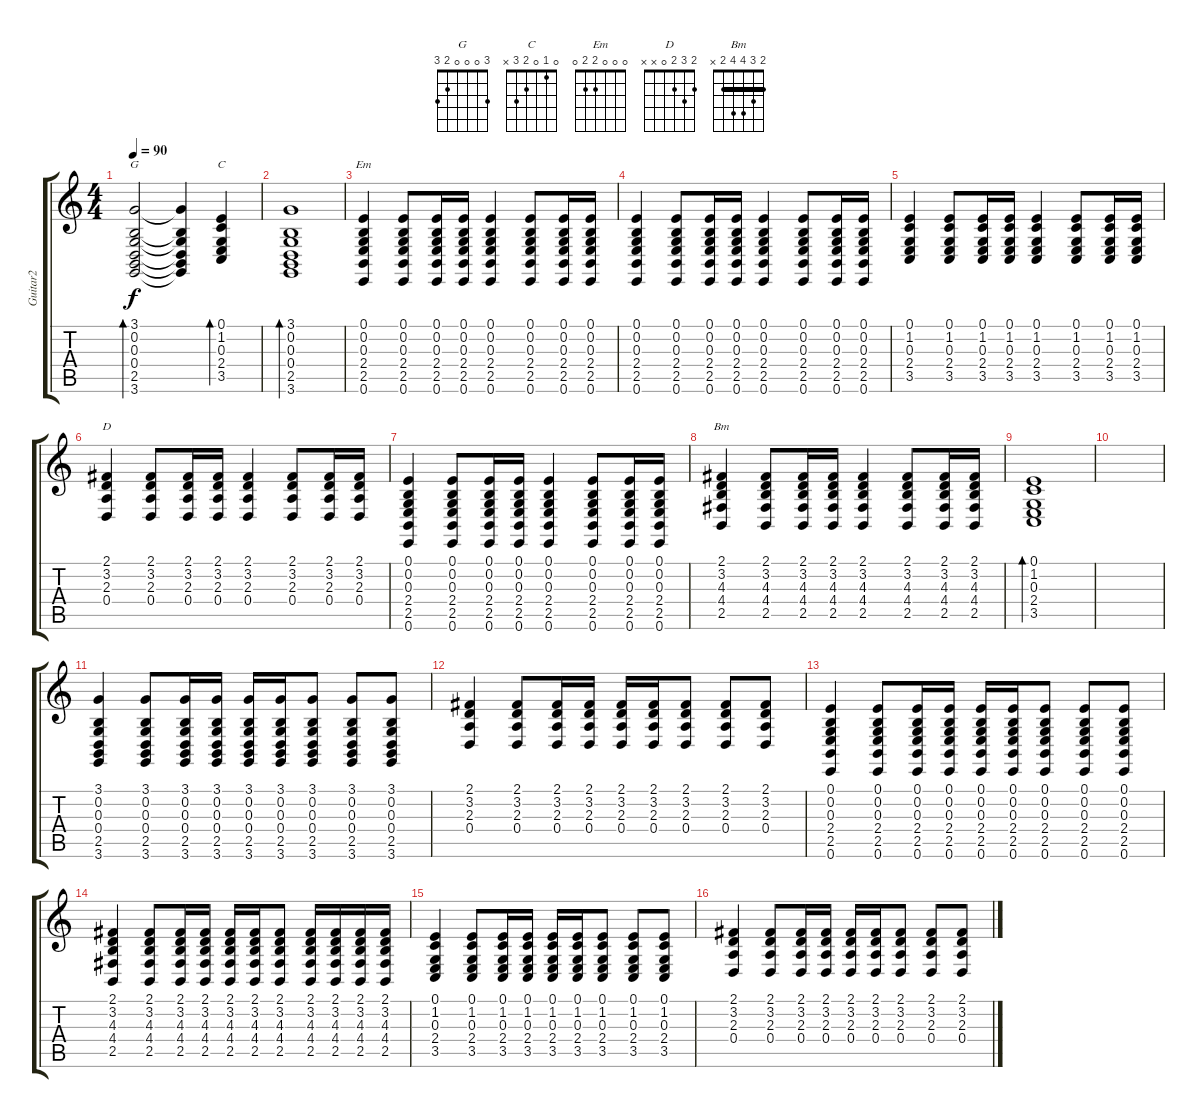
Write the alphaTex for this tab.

\track ("Guitar2" "Guitar2") {instrument electricpiano1}
\staff {score tabs}
\tuning (E4 B3 G3 D3 A2 E2) {hide}
\chord ("G" 3 0 0 0 2 3)
\chord ("C" 0 1 0 2 3 x)
\chord ("Em" 0 0 0 2 2 0)
\chord ("D" 2 3 2 0 x x)
\chord ("Bm" 2 3 4 4 2 x) {barre 2}
\ts (4 4)
\tempo 90
\clef g2
\ks c
(3.1 0.2 0.3 0.4 2.5 3.6).2{bd 240 ch "G" dy f} (3.1{t} 0.2{t} 0.3{t} 0.4{t} 2.5{t} 3.6{t}).4 (0.1 1.2 0.3 2.4 3.5).4{bd 240 ch "C"} |
(3.1 0.2 0.3 0.4 2.5 3.6).1{bd 240} |
(0.1 0.2 0.3 2.4 2.5 0.6).4{ch "Em"} (0.1 0.2 0.3 2.4 2.5 0.6).8 (0.1 0.2 0.3 2.4 2.5 0.6).16 (0.1 0.2 0.3 2.4 2.5 0.6).16 (0.1 0.2 0.3 2.4 2.5 0.6).4 (0.1 0.2 0.3 2.4 2.5 0.6).8 (0.1 0.2 0.3 2.4 2.5 0.6).16 (0.1 0.2 0.3 2.4 2.5 0.6).16 |
(0.1 0.2 0.3 2.4 2.5 0.6).4 (0.1 0.2 0.3 2.4 2.5 0.6).8 (0.1 0.2 0.3 2.4 2.5 0.6).16 (0.1 0.2 0.3 2.4 2.5 0.6).16 (0.1 0.2 0.3 2.4 2.5 0.6).4 (0.1 0.2 0.3 2.4 2.5 0.6).8 (0.1 0.2 0.3 2.4 2.5 0.6).16 (0.1 0.2 0.3 2.4 2.5 0.6).16 |
(0.1 1.2 0.3 2.4 3.5).4 (0.1 1.2 0.3 2.4 3.5).8 (0.1 1.2 0.3 2.4 3.5).16 (0.1 1.2 0.3 2.4 3.5).16 (0.1 1.2 0.3 2.4 3.5).4 (0.1 1.2 0.3 2.4 3.5).8 (0.1 1.2 0.3 2.4 3.5).16 (0.1 1.2 0.3 2.4 3.5).16 |
(2.1 3.2 2.3 0.4).4{ch "D"} (2.1 3.2 2.3 0.4).8 (2.1 3.2 2.3 0.4).16 (2.1 3.2 2.3 0.4).16 (2.1 3.2 2.3 0.4).4 (2.1 3.2 2.3 0.4).8 (2.1 3.2 2.3 0.4).16 (2.1 3.2 2.3 0.4).16 |
(0.1 0.2 0.3 2.4 2.5 0.6).4 (0.1 0.2 0.3 2.4 2.5 0.6).8 (0.1 0.2 0.3 2.4 2.5 0.6).16 (0.1 0.2 0.3 2.4 2.5 0.6).16 (0.1 0.2 0.3 2.4 2.5 0.6).4 (0.1 0.2 0.3 2.4 2.5 0.6).8 (0.1 0.2 0.3 2.4 2.5 0.6).16 (0.1 0.2 0.3 2.4 2.5 0.6).16 |
(2.1 3.2 4.3 4.4 2.5).4{ch "Bm"} (2.1 3.2 4.3 4.4 2.5).8 (2.1 3.2 4.3 4.4 2.5).16 (2.1 3.2 4.3 4.4 2.5).16 (2.1 3.2 4.3 4.4 2.5).4 (2.1 3.2 4.3 4.4 2.5).8 (2.1 3.2 4.3 4.4 2.5).16 (2.1 3.2 4.3 4.4 2.5).16 |
(0.1 1.2 0.3 2.4 3.5).1{bd 240} |
|
(3.1 0.2 0.3 0.4 2.5 3.6).4 (3.1 0.2 0.3 0.4 2.5 3.6).8 (3.1 0.2 0.3 0.4 2.5 3.6).16 (3.1 0.2 0.3 0.4 2.5 3.6).16 (3.1 0.2 0.3 0.4 2.5 3.6).16 (3.1 0.2 0.3 0.4 2.5 3.6).16 (3.1 0.2 0.3 0.4 2.5 3.6).8 (3.1 0.2 0.3 0.4 2.5 3.6).8 (3.1 0.2 0.3 0.4 2.5 3.6).8 |
(2.1 3.2 2.3 0.4).4 (2.1 3.2 2.3 0.4).8 (2.1 3.2 2.3 0.4).16 (2.1 3.2 2.3 0.4).16 (2.1 3.2 2.3 0.4).16 (2.1 3.2 2.3 0.4).16 (2.1 3.2 2.3 0.4).8 (2.1 3.2 2.3 0.4).8 (2.1 3.2 2.3 0.4).8 |
(0.1 0.2 0.3 2.4 2.5 0.6).4 (0.1 0.2 0.3 2.4 2.5 0.6).8 (0.1 0.2 0.3 2.4 2.5 0.6).16 (0.1 0.2 0.3 2.4 2.5 0.6).16 (0.1 0.2 0.3 2.4 2.5 0.6).16 (0.1 0.2 0.3 2.4 2.5 0.6).16 (0.1 0.2 0.3 2.4 2.5 0.6).8 (0.1 0.2 0.3 2.4 2.5 0.6).8 (0.1 0.2 0.3 2.4 2.5 0.6).8 |
(2.1 3.2 4.3 4.4 2.5).4 (2.1 3.2 4.3 4.4 2.5).8 (2.1 3.2 4.3 4.4 2.5).16 (2.1 3.2 4.3 4.4 2.5).16 (2.1 3.2 4.3 4.4 2.5).16 (2.1 3.2 4.3 4.4 2.5).16 (2.1 3.2 4.3 4.4 2.5).8 (2.1 3.2 4.3 4.4 2.5).16 (2.1 3.2 4.3 4.4 2.5).16 (2.1 3.2 4.3 4.4 2.5).16 (2.1 3.2 4.3 4.4 2.5).16 |
(0.1 1.2 0.3 2.4 3.5).4 (0.1 1.2 0.3 2.4 3.5).8 (0.1 1.2 0.3 2.4 3.5).16 (0.1 1.2 0.3 2.4 3.5).16 (0.1 1.2 0.3 2.4 3.5).16 (0.1 1.2 0.3 2.4 3.5).16 (0.1 1.2 0.3 2.4 3.5).8 (0.1 1.2 0.3 2.4 3.5).8 (0.1 1.2 0.3 2.4 3.5).8 |
(2.1 3.2 2.3 0.4).4 (2.1 3.2 2.3 0.4).8 (2.1 3.2 2.3 0.4).16 (2.1 3.2 2.3 0.4).16 (2.1 3.2 2.3 0.4).16 (2.1 3.2 2.3 0.4).16 (2.1 3.2 2.3 0.4).8 (2.1 3.2 2.3 0.4).8 (2.1 3.2 2.3 0.4).8
